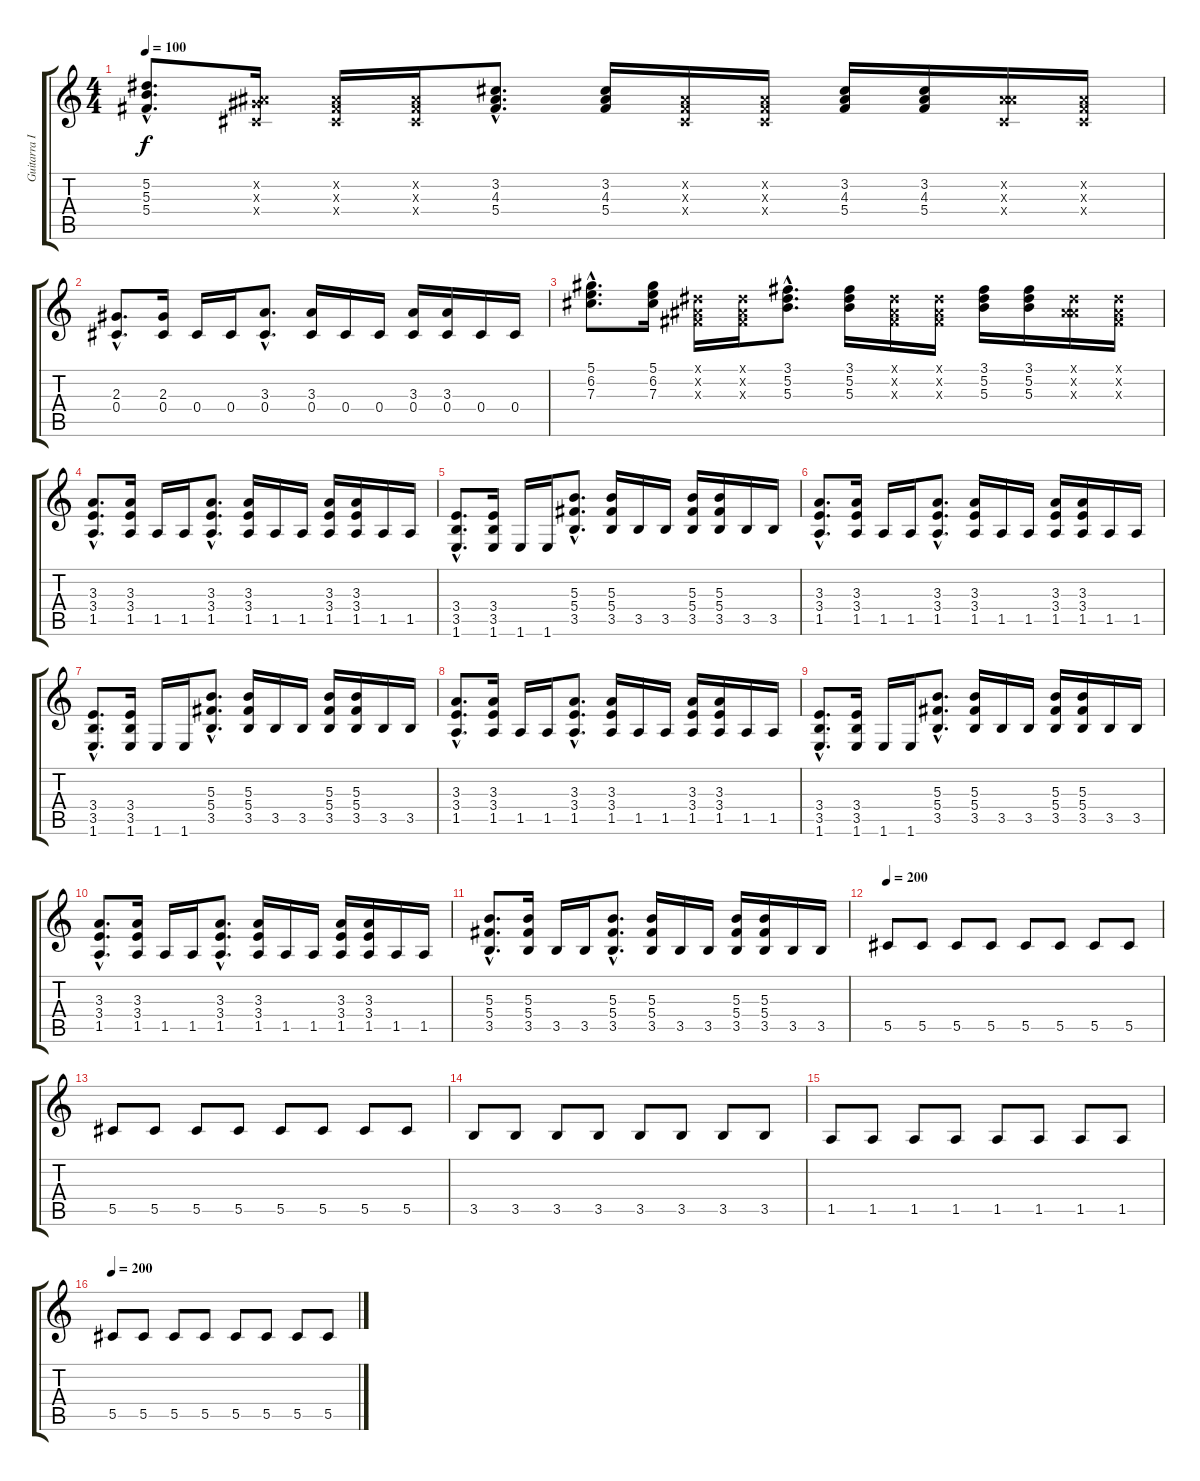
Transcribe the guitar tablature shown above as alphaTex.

\track ("Guitarra II" "Guitarra I") {instrument distortionguitar}
\staff {score tabs}
\tuning (Eb4 Bb3 Gb3 Db3 Ab2 Eb2) {hide}
\ts (4 4)
\tempo 100
\clef g2
\ks c
(5.2{hac} 5.3{hac} 5.4{hac}).8{d dy f} (0.2{x} 2.3{x} 0.4{x}).16 (0.2{x} 0.3{x} 0.4{x}).16 (0.2{x} 0.3{x} 0.4{x}).16 (3.2{hac} 4.3{hac} 5.4{hac}).8{d} (3.2 4.3 5.4).16 (0.2{x} 0.3{x} 0.4{x}).16 (0.2{x} 0.3{x} 0.4{x}).16 (3.2 4.3 5.4).16 (3.2 4.3 5.4).16 (0.2{x} 4.3{x} 0.4{x}).16 (0.2{x} 0.3{x} 0.4{x}).16 |
(2.3{hac} 0.4{hac}).8{d} (2.3 0.4).16 0.4.16 0.4.16 (3.3{hac} 0.4{hac}).8{d} (3.3 0.4).16 0.4.16 0.4.16 (3.3 0.4).16 (3.3 0.4).16 0.4.16 0.4.16 |
(5.1{hac} 6.2{hac} 7.3{hac}).8{d} (5.1 6.2 7.3).16 (0.1{x} 0.2{x} 0.3{x}).16 (0.1{x} 0.2{x} 0.3{x}).16 (3.1{hac} 5.2{hac} 5.3{hac}).8{d} (3.1 5.2 5.3).16 (0.1{x} 0.2{x} 0.3{x}).16 (0.1{x} 0.2{x} 0.3{x}).16 (3.1 5.2 5.3).16 (3.1 5.2 5.3).16 (0.1{x} 0.2{x} 4.3{x}).16 (0.1{x} 0.2{x} 0.3{x}).16 |
(3.3{hac} 3.4{hac} 1.5{hac}).8{d} (3.3 3.4 1.5).16 1.5.16 1.5.16 (3.3{hac} 3.4{hac} 1.5{hac}).8{d} (3.3 3.4 1.5).16 1.5.16 1.5.16 (3.3 3.4 1.5).16 (3.3 3.4 1.5).16 1.5.16 1.5.16 |
(3.4{hac} 3.5{hac} 1.6{hac}).8{d} (3.4 3.5 1.6).16 1.6.16 1.6.16 (5.3{hac} 5.4{hac} 3.5{hac}).8{d} (5.3 5.4 3.5).16 3.5.16 3.5.16 (5.3 5.4 3.5).16 (5.3 5.4 3.5).16 3.5.16 3.5.16 |
(3.3{hac} 3.4{hac} 1.5{hac}).8{d} (3.3 3.4 1.5).16 1.5.16 1.5.16 (3.3{hac} 3.4{hac} 1.5{hac}).8{d} (3.3 3.4 1.5).16 1.5.16 1.5.16 (3.3 3.4 1.5).16 (3.3 3.4 1.5).16 1.5.16 1.5.16 |
(3.4{hac} 3.5{hac} 1.6{hac}).8{d} (3.4 3.5 1.6).16 1.6.16 1.6.16 (5.3{hac} 5.4{hac} 3.5{hac}).8{d} (5.3 5.4 3.5).16 3.5.16 3.5.16 (5.3 5.4 3.5).16 (5.3 5.4 3.5).16 3.5.16 3.5.16 |
(3.3{hac} 3.4{hac} 1.5{hac}).8{d} (3.3 3.4 1.5).16 1.5.16 1.5.16 (3.3{hac} 3.4{hac} 1.5{hac}).8{d} (3.3 3.4 1.5).16 1.5.16 1.5.16 (3.3 3.4 1.5).16 (3.3 3.4 1.5).16 1.5.16 1.5.16 |
(3.4{hac} 3.5{hac} 1.6{hac}).8{d} (3.4 3.5 1.6).16 1.6.16 1.6.16 (5.3{hac} 5.4{hac} 3.5{hac}).8{d} (5.3 5.4 3.5).16 3.5.16 3.5.16 (5.3 5.4 3.5).16 (5.3 5.4 3.5).16 3.5.16 3.5.16 |
(3.3{hac} 3.4{hac} 1.5{hac}).8{d} (3.3 3.4 1.5).16 1.5.16 1.5.16 (3.3{hac} 3.4{hac} 1.5{hac}).8{d} (3.3 3.4 1.5).16 1.5.16 1.5.16 (3.3 3.4 1.5).16 (3.3 3.4 1.5).16 1.5.16 1.5.16 |
(5.3{hac} 5.4{hac} 3.5{hac}).8{d} (5.3 5.4 3.5).16 3.5.16 3.5.16 (5.3{hac} 5.4{hac} 3.5{hac}).8{d} (5.3 5.4 3.5).16 3.5.16 3.5.16 (5.3 5.4 3.5).16 (5.3 5.4 3.5).16 3.5.16 3.5.16 |
\tempo 200
5.5.8 5.5.8 5.5.8 5.5.8 5.5.8 5.5.8 5.5.8 5.5.8 |
5.5.8 5.5.8 5.5.8 5.5.8 5.5.8 5.5.8 5.5.8 5.5.8 |
3.5.8 3.5.8 3.5.8 3.5.8 3.5.8 3.5.8 3.5.8 3.5.8 |
1.5.8 1.5.8 1.5.8 1.5.8 1.5.8 1.5.8 1.5.8 1.5.8 |
\tempo 200
5.5.8 5.5.8 5.5.8 5.5.8 5.5.8 5.5.8 5.5.8 5.5.8
